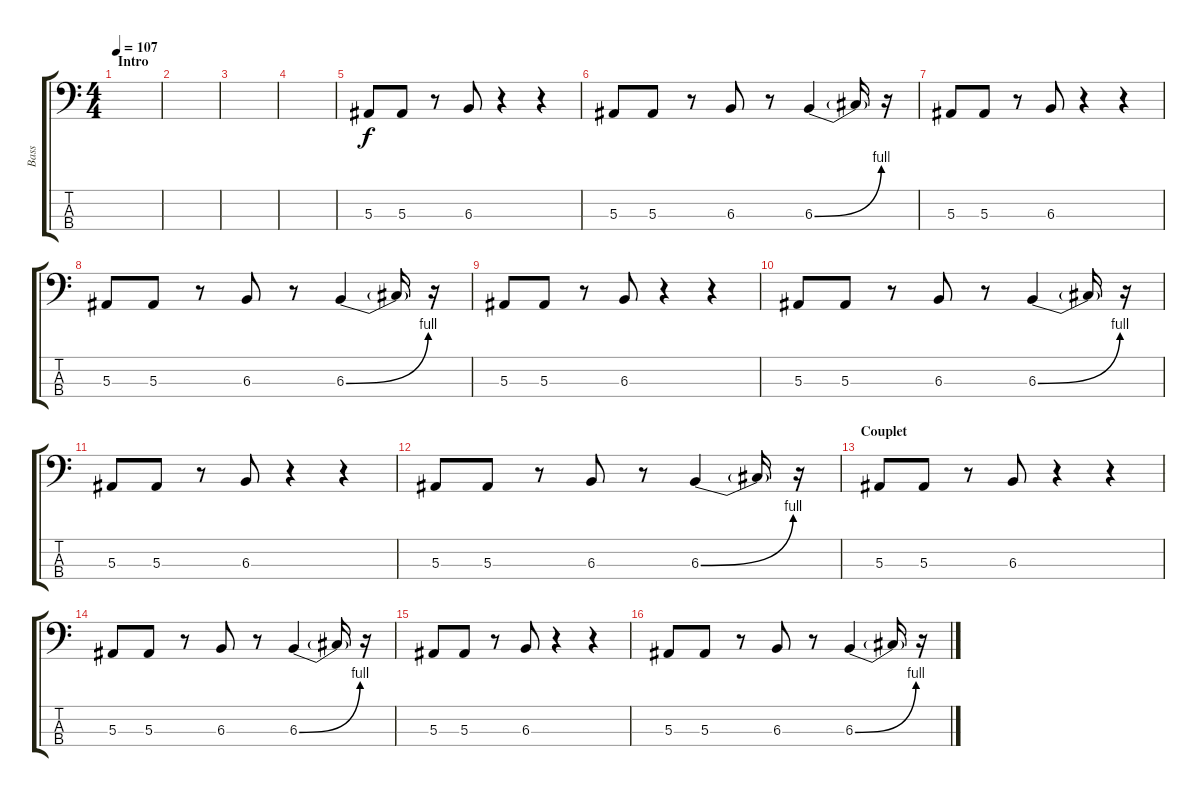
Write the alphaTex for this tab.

\track ("Bass" "Bass") {instrument electricbasspick}
\staff {score tabs}
\tuning (Eb2 Bb1 F1 C1) {hide}
\ts (4 4)
\section ("" "Intro")
\tempo 107
\clef f4
\ks c
|
|
|
|
5.3.8 5.3.8 r.8 6.3.8 r.4 r.4 |
5.3.8 5.3.8 r.8 6.3.8 r.8 6.3{be (bend 0 0 60 4)}.4 6.3{t}.16 r.16 |
5.3.8 5.3.8 r.8 6.3.8 r.4 r.4 |
5.3.8 5.3.8 r.8 6.3.8 r.8 6.3{be (bend 0 0 60 4)}.4 6.3{t}.16 r.16 |
5.3.8 5.3.8 r.8 6.3.8 r.4 r.4 |
5.3.8 5.3.8 r.8 6.3.8 r.8 6.3{be (bend 0 0 60 4)}.4 6.3{t}.16 r.16 |
5.3.8 5.3.8 r.8 6.3.8 r.4 r.4 |
5.3.8 5.3.8 r.8 6.3.8 r.8 6.3{be (bend 0 0 60 4)}.4 6.3{t}.16 r.16 |
\section ("" "Couplet")
5.3.8 5.3.8 r.8 6.3.8 r.4 r.4 |
5.3.8 5.3.8 r.8 6.3.8 r.8 6.3{be (bend 0 0 60 4)}.4 6.3{t}.16 r.16 |
5.3.8 5.3.8 r.8 6.3.8 r.4 r.4 |
5.3.8 5.3.8 r.8 6.3.8 r.8 6.3{be (bend 0 0 60 4)}.4 6.3{t}.16 r.16
